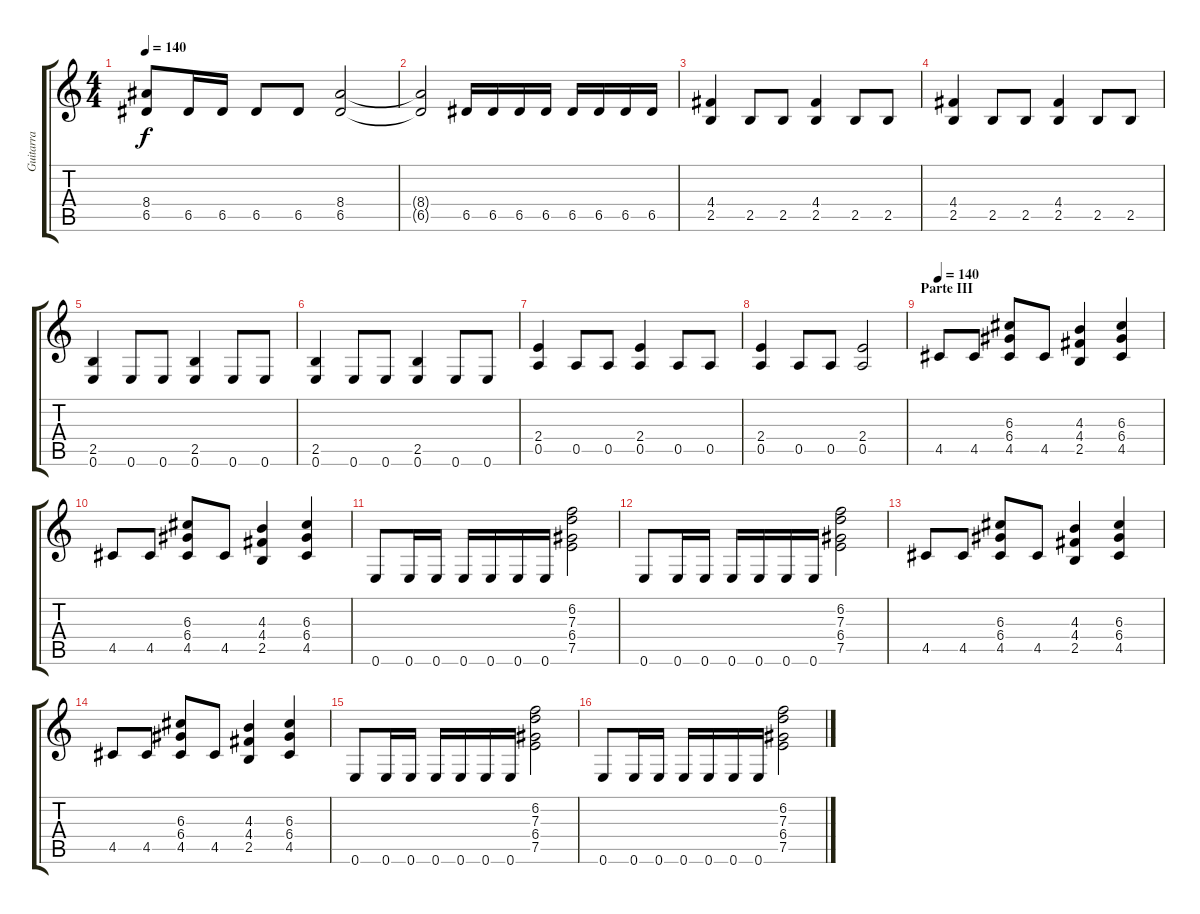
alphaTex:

\track ("Guitarra" "Guitarra") {instrument distortionguitar}
\staff {score tabs}
\tuning (E4 B3 G3 D3 A2 E2) {hide}
\ts (4 4)
\tempo 140
\clef g2
\ks c
(8.4 6.5).8{dy f} 6.5.16 6.5.16 6.5.8 6.5.8 (8.4 6.5).2 |
(8.4{t} 6.5{t}).2 6.5.16 6.5.16 6.5.16 6.5.16 6.5.16 6.5.16 6.5.16 6.5.16 |
(4.4 2.5).4 2.5.8 2.5.8 (4.4 2.5).4 2.5.8 2.5.8 |
(4.4 2.5).4 2.5.8 2.5.8 (4.4 2.5).4 2.5.8 2.5.8 |
(2.5 0.6).4 0.6.8 0.6.8 (2.5 0.6).4 0.6.8 0.6.8 |
(2.5 0.6).4 0.6.8 0.6.8 (2.5 0.6).4 0.6.8 0.6.8 |
(2.4 0.5).4 0.5.8 0.5.8 (2.4 0.5).4 0.5.8 0.5.8 |
(2.4 0.5).4 0.5.8 0.5.8 (2.4 0.5).2 |
\section ("" "Parte III")
\tempo 140
4.5.8{instrument distortionguitar} 4.5.8 (6.3 6.4 4.5).8 4.5.8 (4.3 4.4 2.5).4 (6.3 6.4 4.5).4 |
4.5.8 4.5.8 (6.3 6.4 4.5).8 4.5.8 (4.3 4.4 2.5).4 (6.3 6.4 4.5).4 |
0.6.8 0.6.16 0.6.16 0.6.16 0.6.16 0.6.16 0.6.16 (6.2 7.3 6.4 7.5).2{volume 7} |
0.6.8{volume 11} 0.6.16 0.6.16 0.6.16 0.6.16 0.6.16 0.6.16 (6.2 7.3 6.4 7.5).2{volume 7} |
4.5.8{volume 11} 4.5.8 (6.3 6.4 4.5).8 4.5.8 (4.3 4.4 2.5).4 (6.3 6.4 4.5).4 |
4.5.8 4.5.8 (6.3 6.4 4.5).8 4.5.8 (4.3 4.4 2.5).4 (6.3 6.4 4.5).4 |
0.6.8 0.6.16 0.6.16 0.6.16 0.6.16 0.6.16 0.6.16 (6.2 7.3 6.4 7.5).2{volume 7} |
0.6.8{volume 11} 0.6.16 0.6.16 0.6.16 0.6.16 0.6.16 0.6.16 (6.2 7.3 6.4 7.5).2{volume 7}
